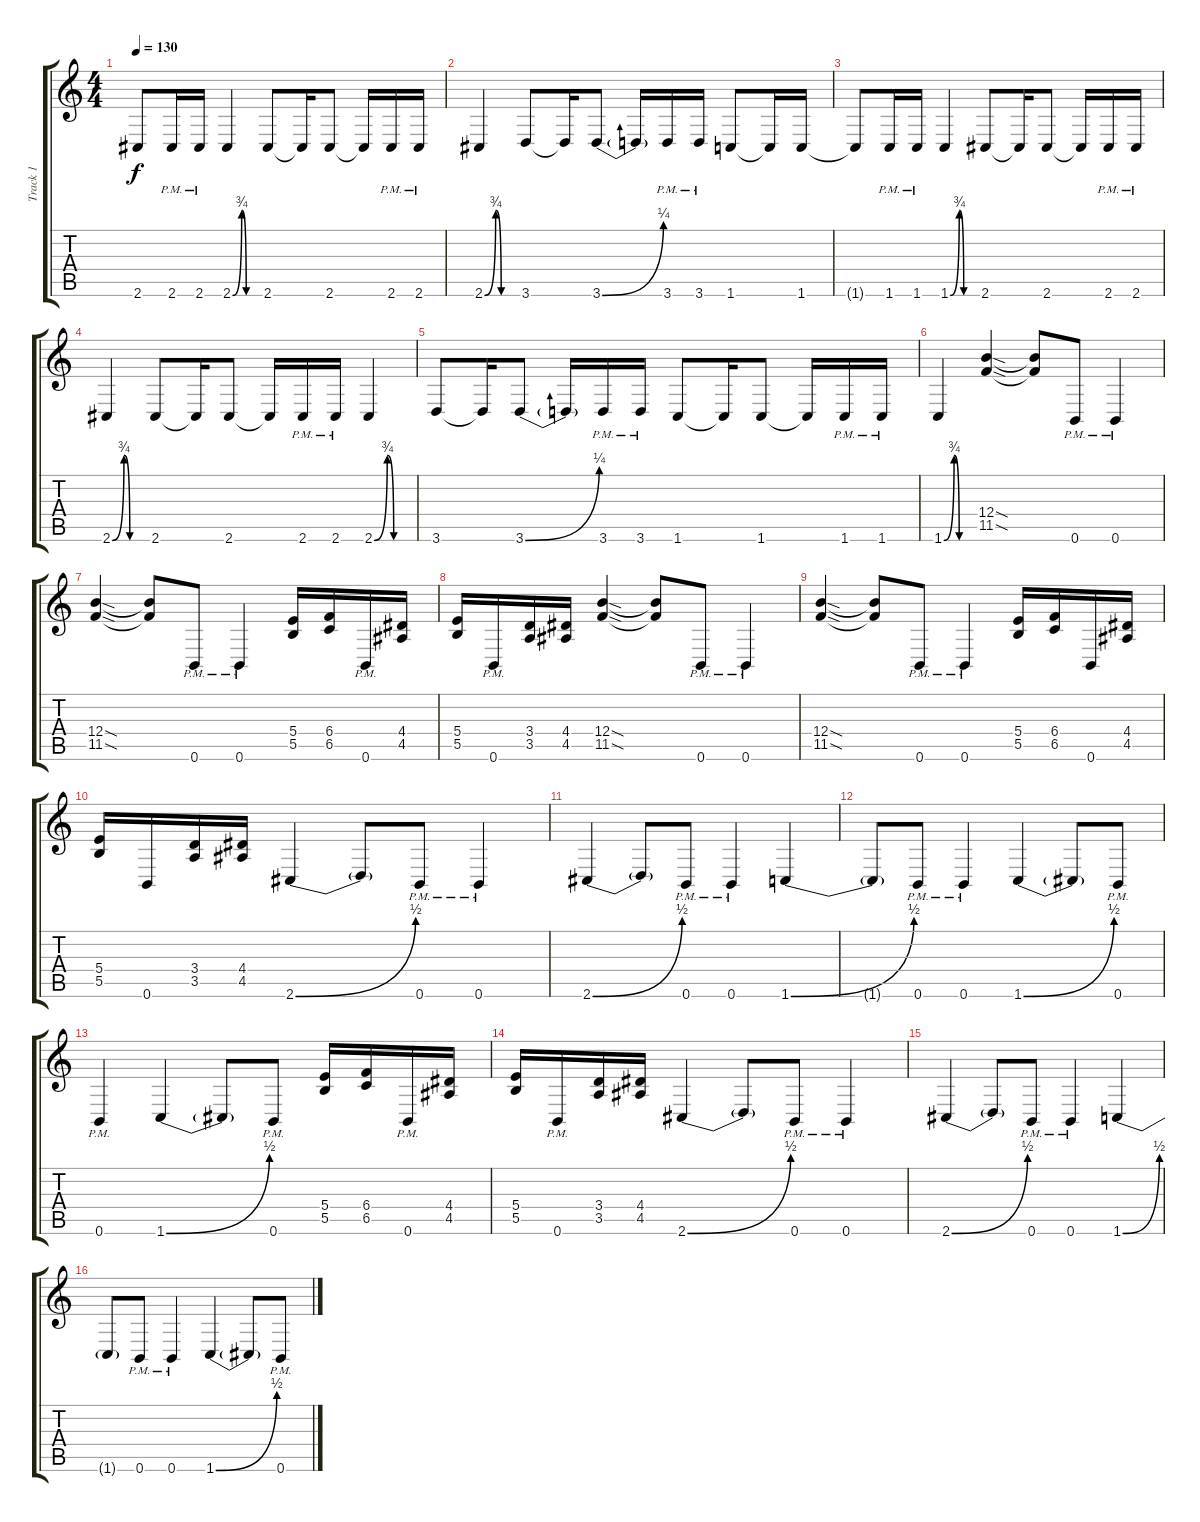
\track ("Track 1" "Track 1") {instrument distortionguitar}
\staff {score tabs}
\tuning (Db4 Ab3 E3 B2 Gb2 B1) {hide}
\ts (4 4)
\tempo 130
\clef g2
\ks c
2.6{t}.8{dy f} 2.6{pm}.16 2.6{pm}.16 2.6{be (custom 0 0 20 3 30 0 60 0)}.4 2.6.8 2.6{t}.16 2.6.8 2.6{t}.16 2.6{pm}.16 2.6{pm}.16 |
2.6{be (custom 0 0 20 3 30 0 60 0)}.4 3.6.8 3.6{t}.16 3.6{be (bend 0 0 60 1)}.8 3.6{t}.16 3.6{pm}.16 3.6{pm}.16 1.6.8 1.6{t}.16 1.6.16 |
1.6{t}.8 1.6{pm}.16 1.6{pm}.16 1.6{be (custom 0 0 20 3 30 0 60 0)}.4 2.6.8 2.6{t}.16 2.6.8 2.6{t}.16 2.6{pm}.16 2.6{pm}.16 |
2.6{be (custom 0 0 20 3 30 0 60 0)}.4 2.6.8 2.6{t}.16 2.6.8 2.6{t}.16 2.6{pm}.16 2.6{pm}.16 2.6{be (custom 0 0 20 3 30 0 60 0)}.4 |
3.6.8 3.6{t}.16 3.6{be (bend 0 0 60 1)}.8 3.6{t}.16 3.6{pm}.16 3.6{pm}.16 1.6.8 1.6{t}.16 1.6.8 1.6{t}.16 1.6{pm}.16 1.6{pm}.16 |
1.6{be (custom 0 0 20 3 30 0 60 0)}.4 (12.4{sod} 11.5{sod}).4 (12.4{t} 11.5{t}).8 0.6{pm}.8 0.6{pm}.4 |
(12.4{sod} 11.5{sod}).4 (12.4{t} 11.5{t}).8 0.6{pm}.8 0.6{pm}.4 (5.4 5.5).16 (6.4 6.5).16 0.6{pm}.16 (4.4 4.5).16 |
(5.4 5.5).16 0.6{pm}.16 (3.4 3.5).16 (4.4 4.5).16 (12.4{sod} 11.5{sod}).4 (12.4{t} 11.5{t}).8 0.6{pm}.8 0.6{pm}.4 |
(12.4{sod} 11.5{sod}).4 (12.4{t} 11.5{t}).8 0.6{pm}.8 0.6{pm}.4 (5.4 5.5).16 (6.4 6.5).16 0.6.16 (4.4 4.5).16 |
(5.4 5.5).16 0.6.16 (3.4 3.5).16 (4.4 4.5).16 2.6{be (bend 0 0 60 2)}.4 2.6{t}.8 0.6{pm}.8 0.6{pm}.4 |
2.6{be (bend 0 0 60 2)}.4 2.6{t}.8 0.6{pm}.8 0.6{pm}.4 1.6{be (bend 0 0 60 2)}.4 |
1.6{t}.8 0.6{pm}.8 0.6{pm}.4 1.6{be (bend 0 0 60 2)}.4 1.6{t}.8 0.6{pm}.8 |
0.6{pm}.4 1.6{be (bend 0 0 60 2)}.4 1.6{t}.8 0.6{pm}.8 (5.4 5.5).16 (6.4 6.5).16 0.6{pm}.16 (4.4 4.5).16 |
(5.4 5.5).16 0.6{pm}.16 (3.4 3.5).16 (4.4 4.5).16 2.6{be (bend 0 0 60 2)}.4 2.6{t}.8 0.6{pm}.8 0.6{pm}.4 |
2.6{be (bend 0 0 60 2)}.4 2.6{t}.8 0.6{pm}.8 0.6{pm}.4 1.6{be (bend 0 0 60 2)}.4 |
1.6{t}.8 0.6{pm}.8 0.6{pm}.4 1.6{be (bend 0 0 60 2)}.4 1.6{t}.8 0.6{pm}.8
